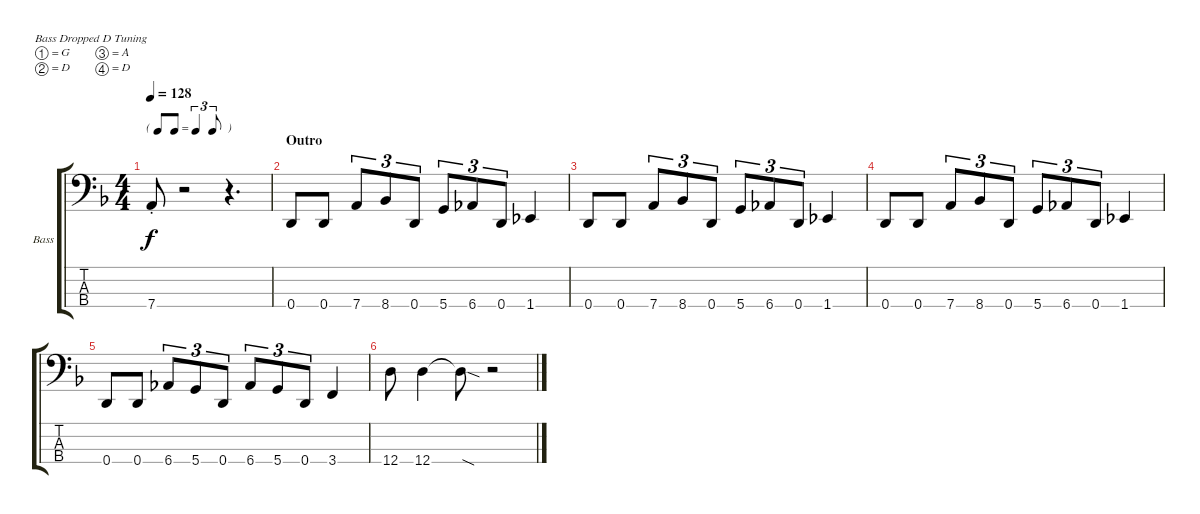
\defaultSystemsLayout 4
\bracketExtendMode groupsimilarinstruments
\firstSystemTrackNameOrientation horizontal
\otherSystemsTrackNameOrientation horizontal
\track ("Bass" "Bass") {instrument electricbassfinger}
\staff {score tabs}
\tuning (G2 D2 A1 D1)
\ts (4 4)
\tf triplet8th
\tempo 128
\clef f4
\scale
0.333333
\ks f
7.4{st}.8{dy f} r.2 r.4{d} |
\section ("" "Outro")
\scale
0.333333 0.4.8 0.4.8 7.4.8{tu (3 2)} 8.4.8{tu (3 2)} 0.4.8{tu (3 2)} 5.4.8{tu (3 2)} 6.4.8{tu (3 2)} 0.4.8{tu (3 2)} 1.4.4 |
\scale
0.333333 0.4.8 0.4.8 7.4.8{tu (3 2)} 8.4.8{tu (3 2)} 0.4.8{tu (3 2)} 5.4.8{tu (3 2)} 6.4.8{tu (3 2)} 0.4.8{tu (3 2)} 1.4.4 |
\scale
0.333333 0.4.8 0.4.8 7.4.8{tu (3 2)} 8.4.8{tu (3 2)} 0.4.8{tu (3 2)} 5.4.8{tu (3 2)} 6.4.8{tu (3 2)} 0.4.8{tu (3 2)} 1.4.4 |
0.4.8 0.4.8 6.4.8{tu (3 2)} 5.4.8{tu (3 2)} 0.4.8{tu (3 2)} 6.4.8{tu (3 2)} 5.4.8{tu (3 2)} 0.4.8{tu (3 2)} 3.4.4 |
12.4.8 12.4.4 12.4{sod t}.8 r.2
